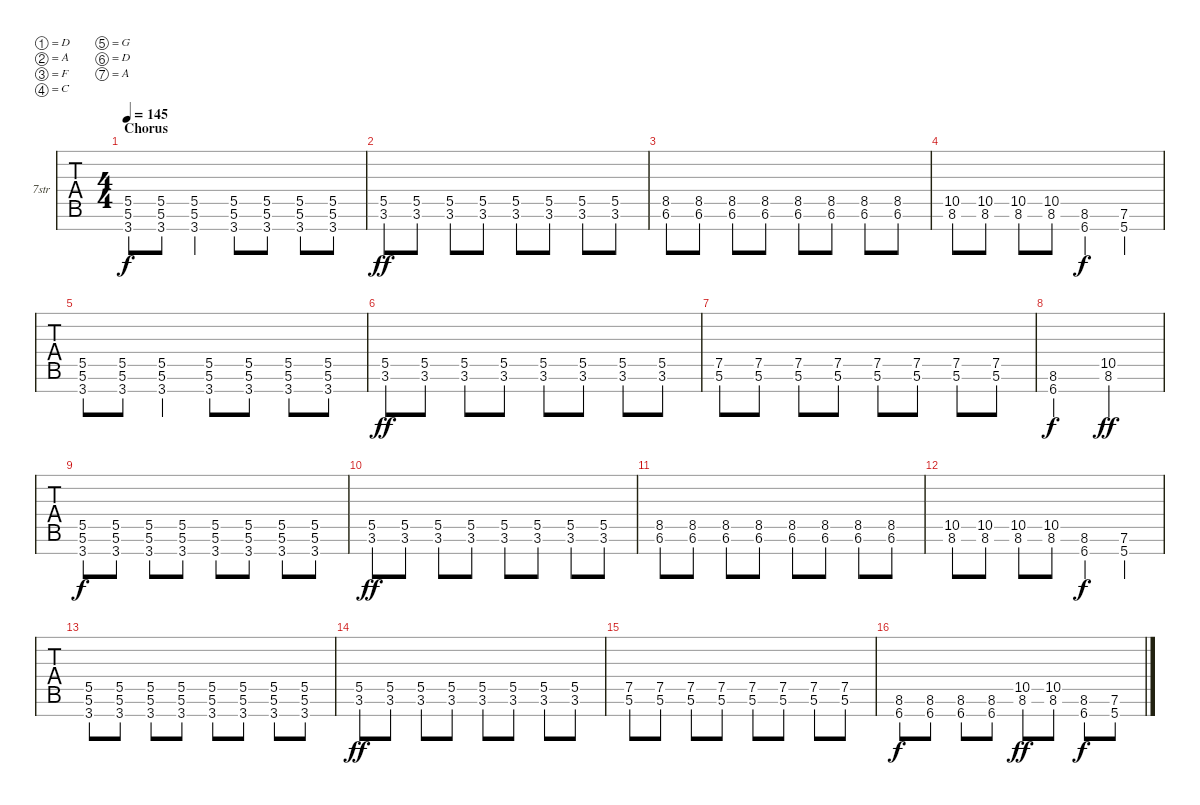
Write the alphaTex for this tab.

\bracketExtendMode groupsimilarinstruments
\firstSystemTrackNameOrientation horizontal
\otherSystemsTrackNameOrientation horizontal
\track ("7str" "7str") {solo instrument overdrivenguitar}
\staff {tabs}
\tuning (D4 A3 F3 C3 G2 D2 A1)
\ts (4 4)
\section ("" "Chorus")
\tempo 145
\clef g2
\scale
1.11728
\ks c
(3.7 5.6 5.5).8{dy f} (3.7 5.6 5.5).8 (3.7 5.6 5.5).4 (3.7 5.6 5.5).8 (3.7 5.6 5.5).8 (3.7 5.6 5.5).8 (3.7 5.6 5.5).8 |
\scale
0.960908 (3.6 5.5).8{dy ff} (3.6 5.5).8 (3.6 5.5).8 (3.6 5.5).8 (3.6 5.5).8 (3.6 5.5).8 (3.6 5.5).8 (3.6 5.5).8 |
\scale
0.960908 (6.6 8.5).8 (6.6 8.5).8 (6.6 8.5).8 (6.6 8.5).8 (6.6 8.5).8 (6.6 8.5).8 (6.6 8.5).8 (6.6 8.5).8 |
\scale
0.960908 (8.6 10.5).8 (8.6 10.5).8 (8.6 10.5).8 (8.6 10.5).8 (6.7 8.6).4{dy f} (5.7 7.6).4 |
\scale
1.11728 (3.7 5.6 5.5).8 (3.7 5.6 5.5).8 (3.7 5.6 5.5).4 (3.7 5.6 5.5).8 (3.7 5.6 5.5).8 (3.7 5.6 5.5).8 (3.7 5.6 5.5).8 |
\scale
0.960908 (3.6 5.5).8{dy ff} (3.6 5.5).8 (3.6 5.5).8 (3.6 5.5).8 (3.6 5.5).8 (3.6 5.5).8 (3.6 5.5).8 (3.6 5.5).8 |
\scale
0.960908 (5.6 7.5).8 (5.6 7.5).8 (5.6 7.5).8 (5.6 7.5).8 (5.6 7.5).8 (5.6 7.5).8 (5.6 7.5).8 (5.6 7.5).8 |
\scale
0.960908 (8.6 6.7).2{dy f} (8.6 10.5).2{dy ff} |
\scale
1.11728 (3.7 5.6 5.5).8{dy f} (3.7 5.6 5.5).8 (3.7 5.6 5.5).8 (3.7 5.6 5.5).8 (3.7 5.6 5.5).8 (3.7 5.6 5.5).8 (3.7 5.6 5.5).8 (3.7 5.6 5.5).8 |
\scale
0.960908 (3.6 5.5).8{dy ff} (3.6 5.5).8 (3.6 5.5).8 (3.6 5.5).8 (3.6 5.5).8 (3.6 5.5).8 (3.6 5.5).8 (3.6 5.5).8 |
\scale
0.960908 (6.6 8.5).8 (6.6 8.5).8 (6.6 8.5).8 (6.6 8.5).8 (6.6 8.5).8 (6.6 8.5).8 (6.6 8.5).8 (6.6 8.5).8 |
\scale
0.960908 (8.6 10.5).8 (8.6 10.5).8 (8.6 10.5).8 (8.6 10.5).8 (6.7 8.6).4{dy f} (5.7 7.6).4 |
\scale
1.11728 (3.7 5.6 5.5).8 (3.7 5.6 5.5).8 (3.7 5.6 5.5).8 (3.7 5.6 5.5).8 (3.7 5.6 5.5).8 (3.7 5.6 5.5).8 (3.7 5.6 5.5).8 (3.7 5.6 5.5).8 |
\scale
0.960908 (3.6 5.5).8{dy ff} (3.6 5.5).8 (3.6 5.5).8 (3.6 5.5).8 (3.6 5.5).8 (3.6 5.5).8 (3.6 5.5).8 (3.6 5.5).8 |
\scale
0.960908 (5.6 7.5).8 (5.6 7.5).8 (5.6 7.5).8 (5.6 7.5).8 (5.6 7.5).8 (5.6 7.5).8 (5.6 7.5).8 (5.6 7.5).8 |
\scale
0.960908 (8.6 6.7).8{dy f} (8.6 6.7).8 (8.6 6.7).8 (8.6 6.7).8 (8.6 10.5).8{dy ff} (8.6 10.5).8 (6.7 8.6).8{dy f} (5.7 7.6).8
